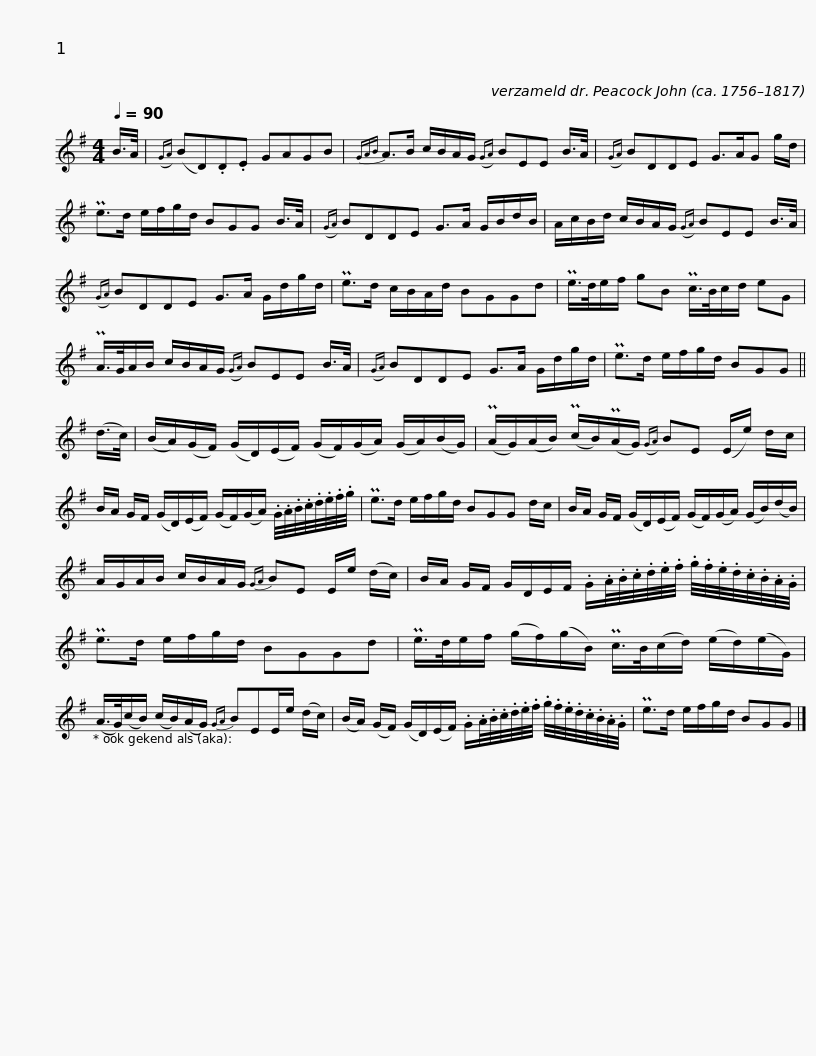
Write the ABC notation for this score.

X:1
L:1/8
Q:1/4=90
M:4/4
I:linebreak $
K:G
V:1 treble
V:1
 B/>A/ |({GA)} (BD).D.E GAGB |{GAB} A>B c/B/A/G/({GA)} BEE B/>A/ |({GA)} BDDE G>AG g/d/ | Pe>d e/f/g/d/ BGG B/>A/ |$ %5
({GA)} BDDE G>A G/B/d/B/ | A/c/B/d/ c/B/A/G/({GA)} BEE B/>A/ |({GA)} BDDE G>A G/d/g/d/ | Pe>d c/B/A/d/ BGGd |$ Pe/>d/e/f/ gB Pc/>B/c/d/ eG | %10
 PA/>G/A/B/ c/B/A/G/({GA)} BEE B/>A/ |({GA)} BDDE G>A G/d/g/d/ | Pe>d e/f/g/d/ BGG ||$ (d/>c/) | (B/A/)(G/F/) (G/D/)(E/F/) (G/F/)(G/A/) (G/A/)(B/G/) | %15
 (PA/G/)(A/B/) (Pc/B/)(PA/G/)({GA)} BE (E/e/) d/c/ | B/A/ G/F/ (G/D/)(E/F/) (G/F/)(G/A/) .G/4.A/4.B/4.c/4.d/4.e/4.f/4.g/4 |$ Pe>d e/f/g/d/ BGG d/c/ | B/A/ G/F/ (G/D/)(E/F/) (G/F/)(G/A/) (G/B/)(d/B/) | A/G/A/B/ c/B/A/G/{GA} BE E/e/ (d/c/) |$ %20
 B/A/ G/F/ G/D/E/F/ .G/.A/4.B/4.c/4.d/4.e/4.f/4 .g/4.f/4.e/4.d/4.c/4.B/4.A/4.G/4 | Pe>d e/f/g/d/ BGGd | Pe/>d/e/f/ (g/f/)(g/B/) Pc/>B/(c/d/) (e/d/)(e/G/) |$ (A/>G/)(c/B/) (c/B/)(A/G/){GA} BEE/e/ (d/c/) | (B/A/) (G/F/) (G/D/)(E/F/) .G/.A/4.B/4.c/4.d/4.e/4.f/4 .g/4.f/4.e/4.d/4.c/4.B/4.A/4.G/4 | %25
 Pe>d e/f/g/d/ BGG |] %26
